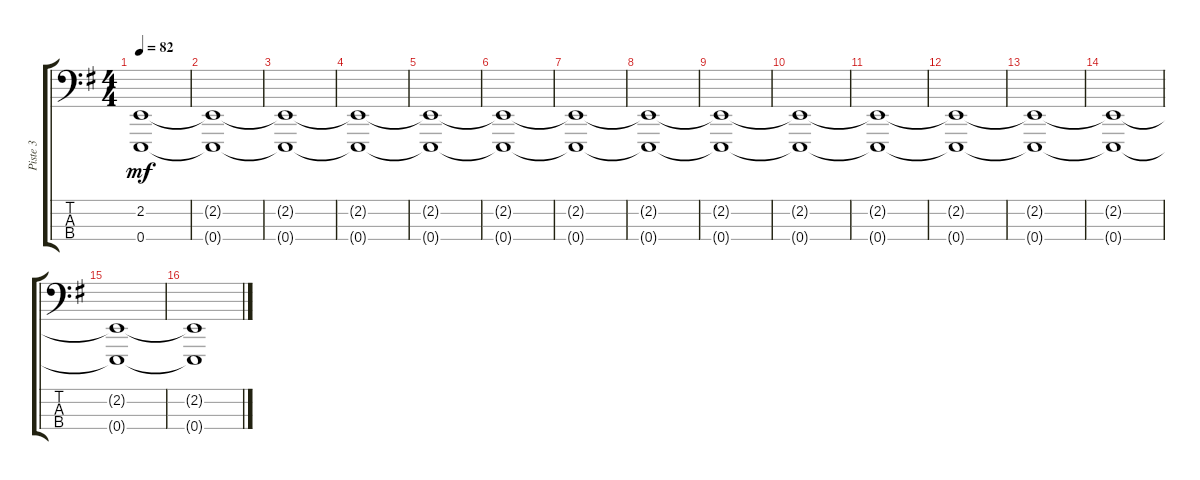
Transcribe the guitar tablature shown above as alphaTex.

\track ("Piste 3" "Piste 3") {instrument lead8bassandlead}
\staff {score tabs}
\tuning (G2 D2 A1 E1) {hide}
\ts (4 4)
\tempo 82
\clef f4
\ks g
(2.2{t} 0.4{t}).1{dy mf} |
(2.2{t} 0.4{t}).1 |
(2.2{t} 0.4{t}).1 |
(2.2{t} 0.4{t}).1 |
(2.2{t} 0.4{t}).1 |
(2.2{t} 0.4{t}).1 |
(2.2{t} 0.4{t}).1 |
(2.2{t} 0.4{t}).1 |
(2.2{t} 0.4{t}).1 |
(2.2{t} 0.4{t}).1 |
(2.2{t} 0.4{t}).1 |
(2.2{t} 0.4{t}).1 |
(2.2{t} 0.4{t}).1 |
(2.2{t} 0.4{t}).1 |
(2.2{t} 0.4{t}).1 |
(2.2{t} 0.4{t}).1
